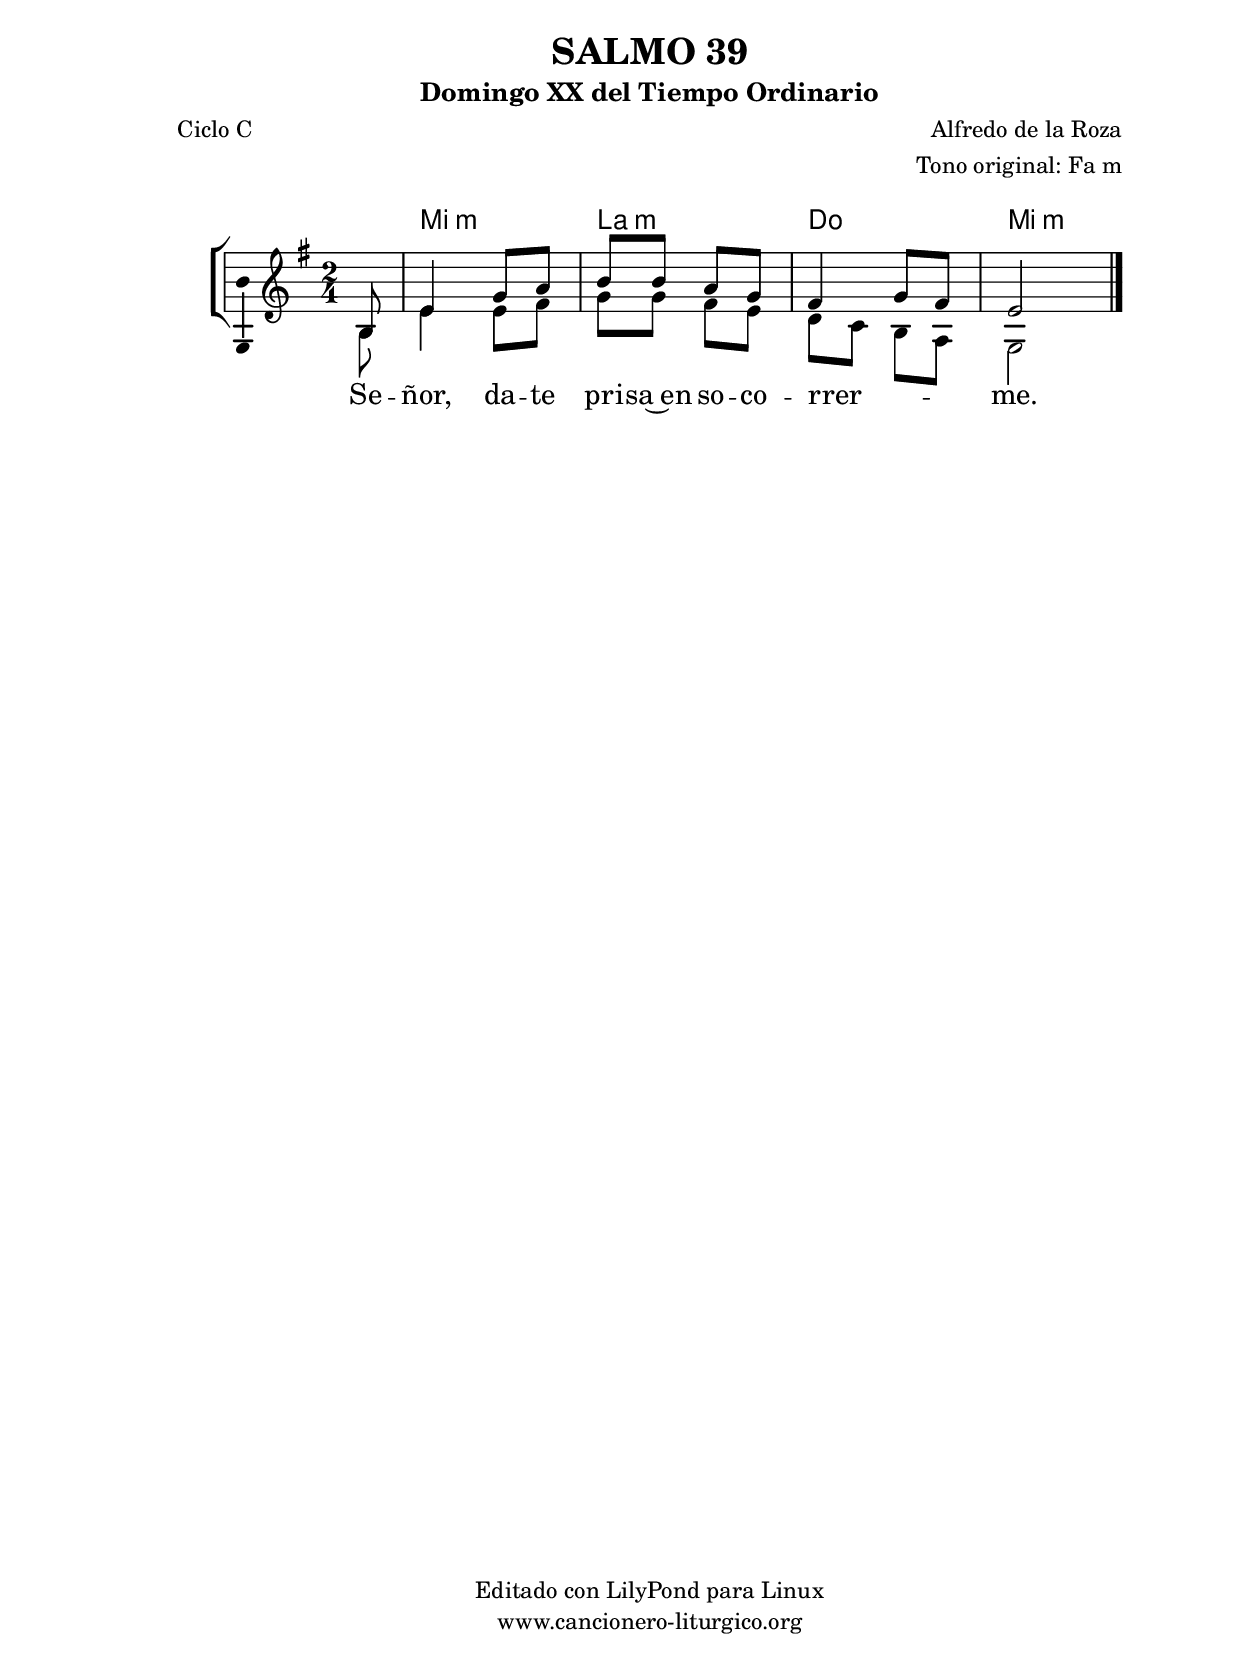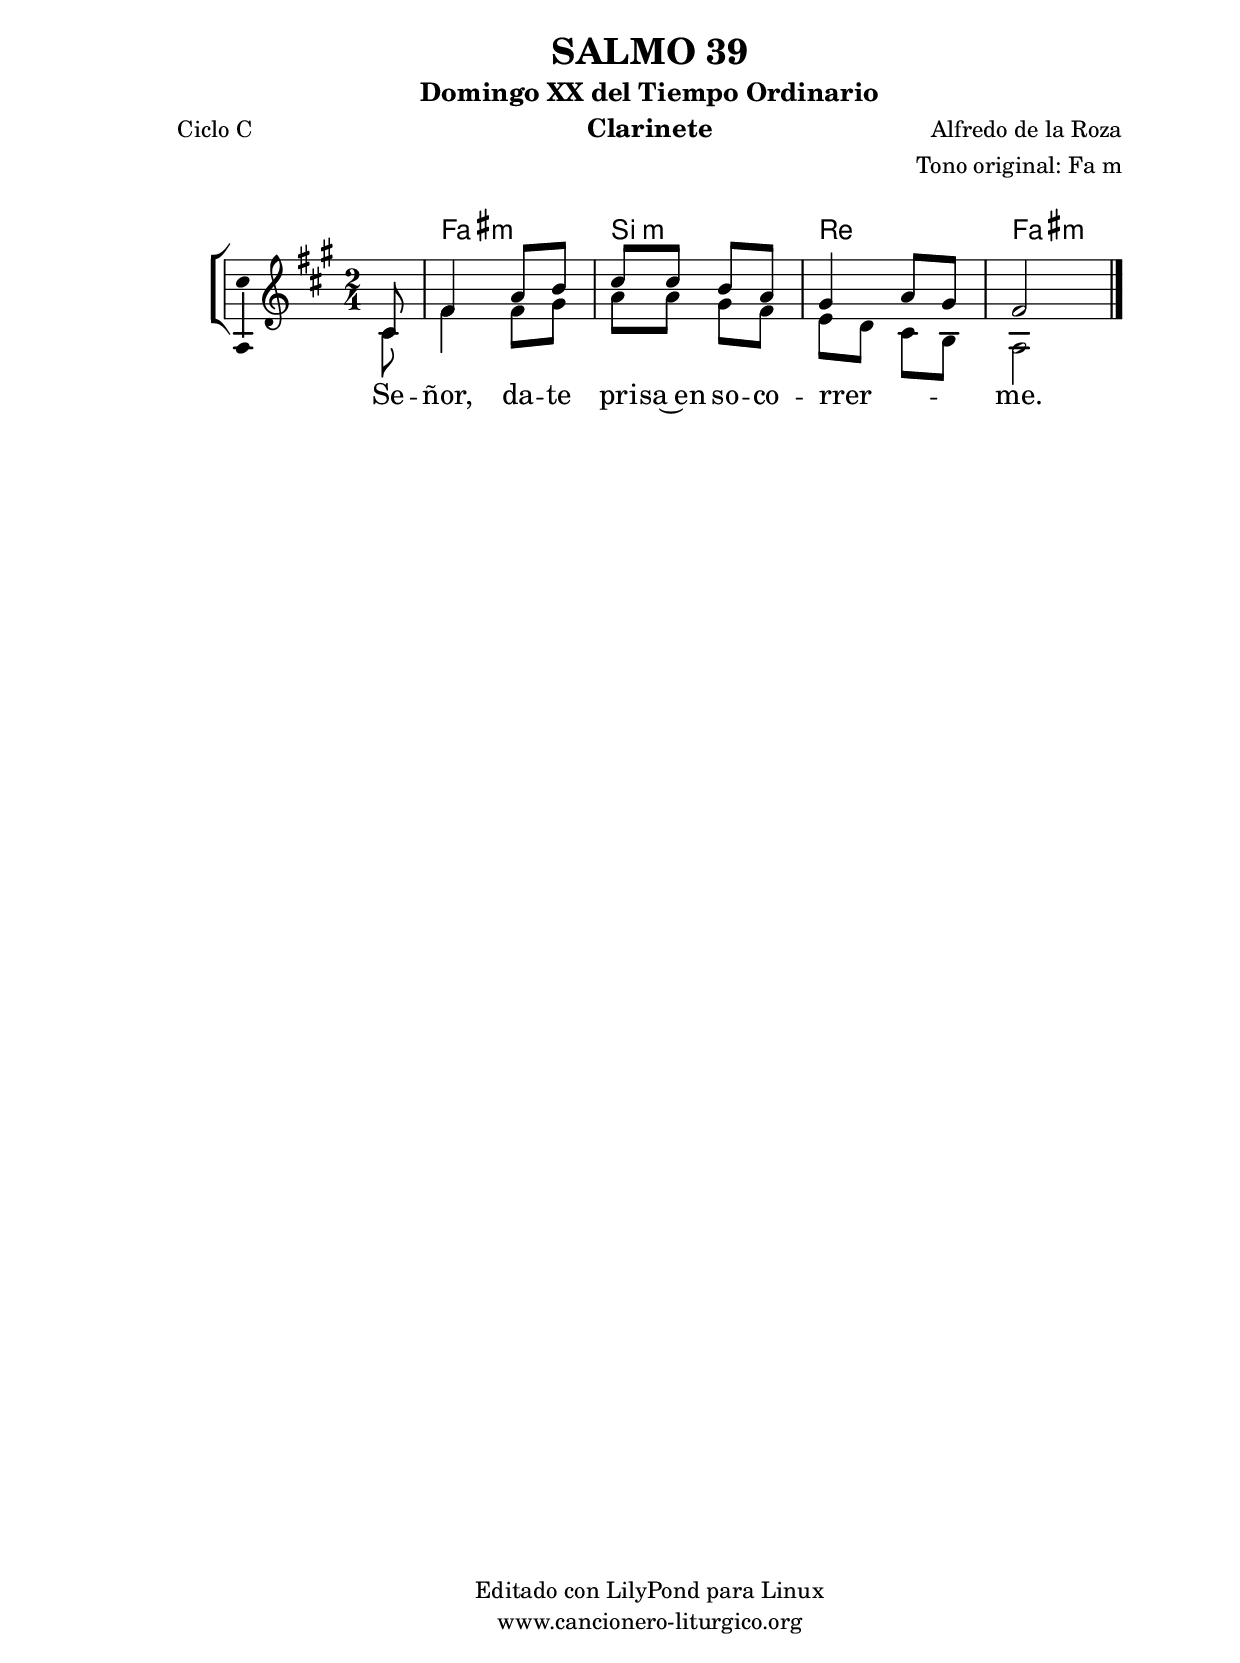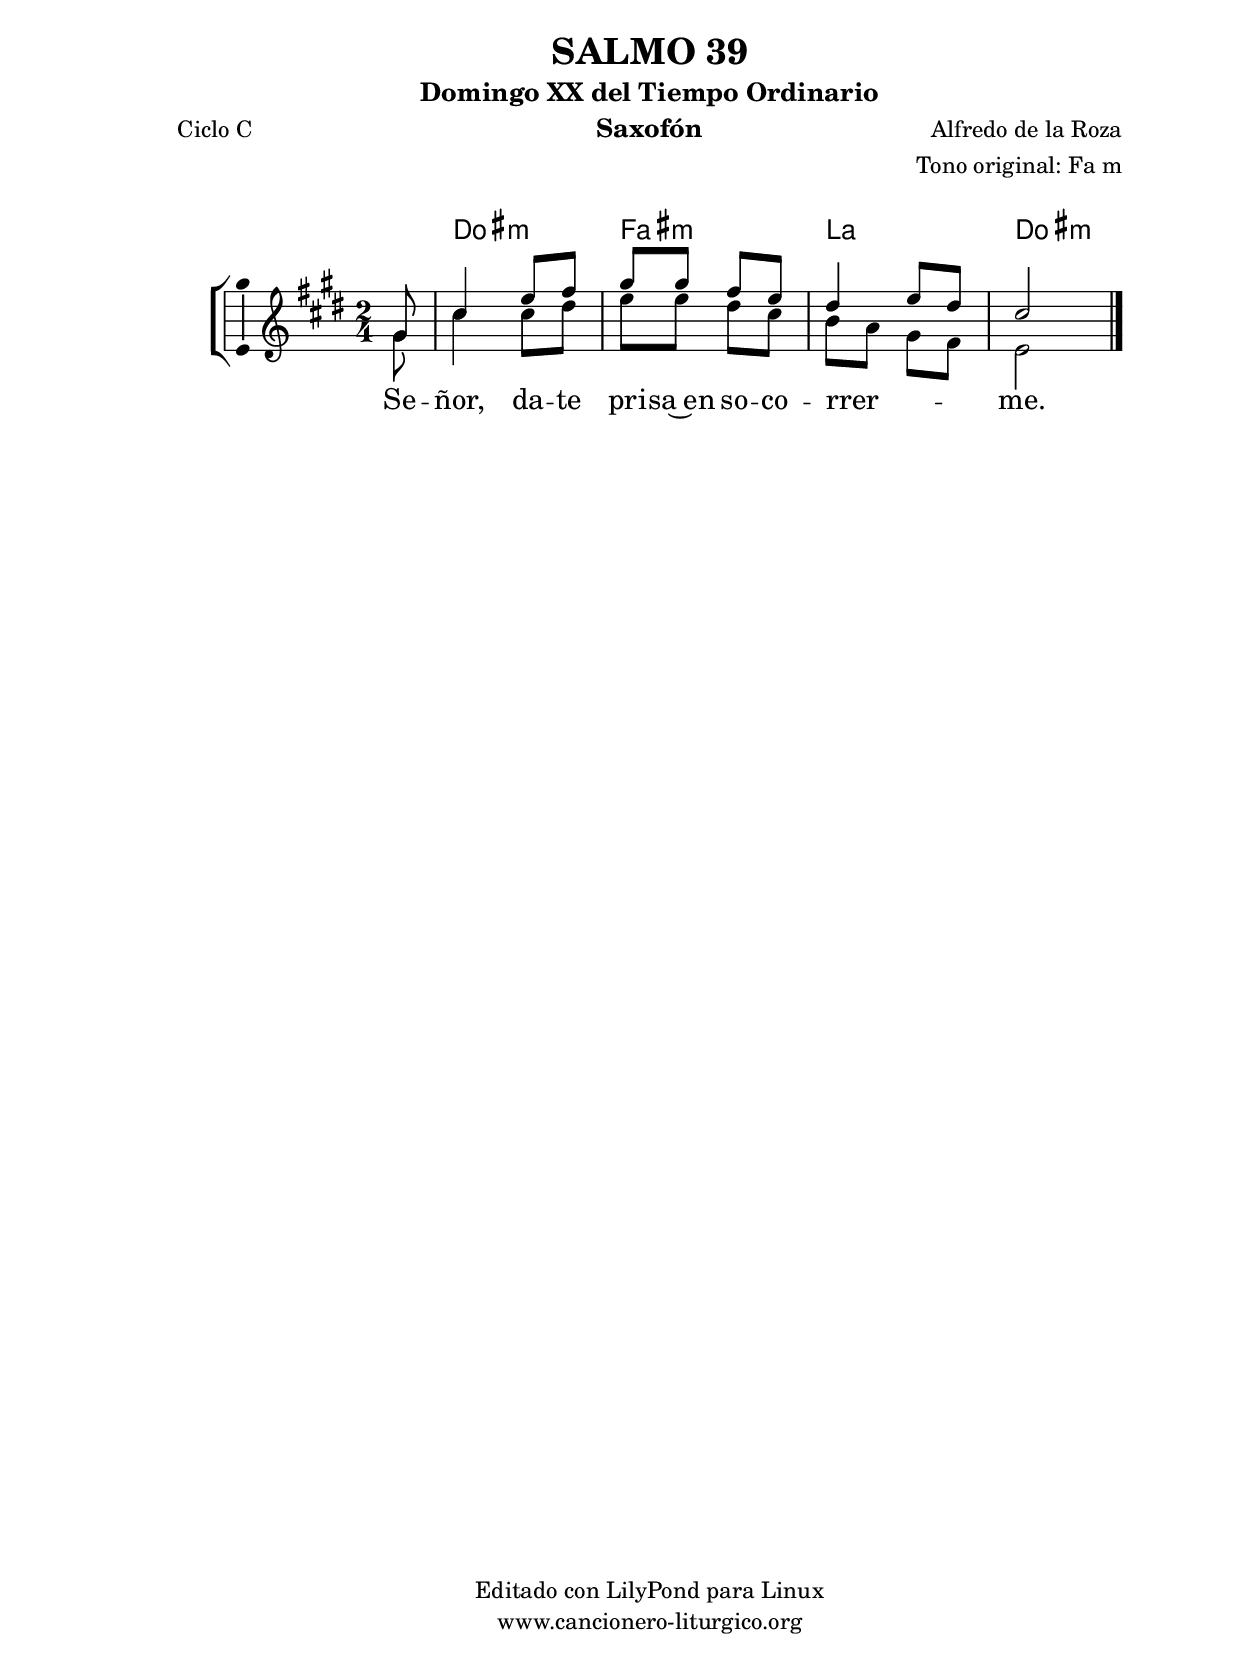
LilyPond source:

%
%para convertir .midi en .wav:
%timidity filename.midi -Ow -o finename.wav
%
%
%Para convertir de .wav a .mp3:
%lame -h -m j filename.wav
%
%
%para escuchar el midi:
%timidity nombrefichero.midi
%


%versión de lilypond para la que se ha escrito esta partitura:
\version "2.16.0"

	%Tamaño papel
	#(set-default-paper-size "a4")
	%Tamaño partitura
	#(set-global-staff-size 20)
	%No responde al pulsar sobre una nota
	#(ly:set-option 'point-and-click #f)

%parámetros del encabezamiento:
\header {
	title = "SALMO 39"
	subtitle = "Domingo XX del Tiempo Ordinario"
	composer = "Alfredo de la Roza"
	poet = "Ciclo C"
	meter = ""
	arranger = "Tono original: Fa m"
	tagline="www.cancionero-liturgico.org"
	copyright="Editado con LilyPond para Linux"
	tiempo = "Ordinario"
	usos = "Salmo"
	letra = "Señor, date prisa en socorrerme."
	}

%parámetros asociados al papel:
\paper  {
	oddHeaderMarkup = \markup {\fill-line { \on-the-fly #not-first-page \fromproperty #'header:title \on-the-fly #not-first-page \fromproperty #'header:composer }}
	evenHeaderMarkup = \markup {\fill-line { \fromproperty #'header:composer \fromproperty #'header:title }}
	#(set-paper-size "a4")
	print-page-number = ##f
	first-page-number = 1
	print-first-page-number = ##f
%	head-separation = 3.0 \cm
	top-margin = 2.0 \cm
	bottom-margin = 0.5\cm
%%%	bottom-margin = -1.0\cm
	left-margin = 3.0 \cm
	line-width = 16.0 \cm 
	indent = 8\mm
	interscoreline = 2.\mm
	between-system-space = 15\mm
%	para que las partituras no llenen la hoja:
	ragged-bottom = ##t
%	idem para la última hoja:
	ragged-last-bottom = ##f
%	para que las partituras llenen el ancho del papel:
	ragged-last = ##f
	after-title-space = 2.5 \cm
%page-count=1
%system-count=8

	%Flexible Vertical Spacing
%	markup-markup-spacing =
%	#'((basic-distance . 15) (minimum-distance . 15) (padding . 3))
	markup-system-spacing =
	#'((basic-distance . 15) (minimum-distance . 15) (padding . 3))
	system-system-spacing =
	#'((basic-distance . 15) (minimum-distance . 15) (padding . 3))
	score-system-spacing =
	#'((basic-distance . 15) (minimum-distance . 15) (padding . 5))
%	top-system-spacing = % header
%	#'((basic-distance . 8) (minimum-distance . 0) (padding . 3))
%	top-markup-spacing =
%	#'((basic-distance . 20) (minimum-distance . 20) (padding . 3))
	last-bottom-spacing = % footer
	#'((basic-distance . 5) (minimum-distance . 5) (padding . 3))
%	score-markup-spacing =
%	#'((basic-distance . 16) (minimum-distance . 13) (padding . 3))

	}


%parámetros que afectan a toda la partitura:
global =  {
	%clave de sol (G):
	\clef G
	%armadura:
	\transpose f e
	\key f \minor
	\tempo 4=80
	\set Score.tempoHideNote = ##t
	}


acordes = {
	\italianChords
	\chordmode {
	\transpose f e
{

s8
f2:m bes:m des f:m

	}
	}
}

melodia = 
	\transpose f e
{
	\relative c'{

\time 2/4
\partial 8
<<
\new Voice="arriba" {
\voiceOne
c8
f4 aes8 bes
c8 c bes aes
g4 aes8 g
f2
}
\new Voice {
\voiceTwo
c8
f4 f8 g
aes8 aes g f
ees8 des c bes
aes2
}
>>
	\bar "|."
	}
	}


texto = \lyricmode {
Se -- ñor, da -- te pri -- sa~en so -- co -- rrer -- _ _ me.
	}


acordesStaff = \context ChordNames = acordesStaff <<
	\set chordChanges = ##t
	\acordes
	>>


vozStaff = \context Staff = vozStaff
\with {\consists "Ambitus_engraver"}
<<
%	\set Staff.instrumentName = ""
%	\set Staff.shortInstrumentName = ""
%	\set Staff.midiInstrument = #"clarinet"
%	\set Staff.midiInstrument = #"cello"
%	\set Staff.midiInstrument = #"flute"
	\set Staff.midiInstrument = #"electric guitar (jazz)"
%	\set Staff.midiInstrument = #"english horn"
%	\set Staff.midiInstrument = #"violin"
%	\set Staff.midiInstrument = #"glockenspiel"
	\set Staff.midiMinimumVolume = #0.7
	\set Staff.midiMaximumVolume = #0.9
	\global
	\melodia
	>>


textoStaff = \context Lyrics = textoStaff <<
	\lyricsto arriba \texto
	>>

\book {
	\score {
		\context ChoirStaff {
			\override StaffGroup.SystemStartBracket #'collapse-height = #1
			\override Score.SystemStartBar #'collapse-height = #1
			<<
			\acordesStaff
			\vozStaff
			\textoStaff
			>>
			}
		\layout {
	    		\context {
				\Lyrics
				\override LyricText #'font-size = #2
				}
	   		 \context {
				\Score
				%fontSize = #3
				\override StaffSymbol #'staff-space = #(magstep +3)
				%\override Beam #'thickness = #0.55
				%\override SpacingSpanner #'spacing-increment = #1.0
				%\override Slur #'height-limit = #1.5
				}
			}
		}
	\score {
		\unfoldRepeats
		\context ChoirStaff {
			<<
			\acordesStaff
			\vozStaff
			>>
			}
		\midi {
	  		\context {
	  			\Score
				tempoWholesPerMinute = #(ly:make-moment 70 4)
				}
			}
		}
	}

%Partitura para clarinete
#(define output-suffix "C")
\book {
	\header{
		instrument = "Clarinete"
		}
	\score {
		\context ChoirStaff {
			\override StaffGroup.SystemStartBracket #'collapse-height = #1
			\override Score.SystemStartBar #'collapse-height = #1
\transpose c d
			<<
			\acordesStaff
			\vozStaff
			\textoStaff
			>>
			}
		\layout {
	    		\context {
				\Lyrics
				\override LyricText #'font-size = #2
				}
	   		 \context {
				\Score
				%fontSize = #3
				\override StaffSymbol #'staff-space = #(magstep +3)
				%\override Beam #'thickness = #0.55
				%\override SpacingSpanner #'spacing-increment = #1.0
				%\override Slur #'height-limit = #1.5
				}
			}
		}
	}

%Partitura para saxofón
#(define output-suffix "S")
\book {
	\header{
		instrument = "Saxofón"
		}
	\score {
		\context ChoirStaff {
			\override StaffGroup.SystemStartBracket #'collapse-height = #1
			\override Score.SystemStartBar #'collapse-height = #1
\transpose c a
			<<
			\acordesStaff
			\vozStaff
			\textoStaff
			>>
			}
		\layout {
	    		\context {
				\Lyrics
				\override LyricText #'font-size = #2
				}
	   		 \context {
				\Score
				%fontSize = #3
				\override StaffSymbol #'staff-space = #(magstep +3)
				%\override Beam #'thickness = #0.55
				%\override SpacingSpanner #'spacing-increment = #1.0
				%\override Slur #'height-limit = #1.5
				}
			}
		}
	}

